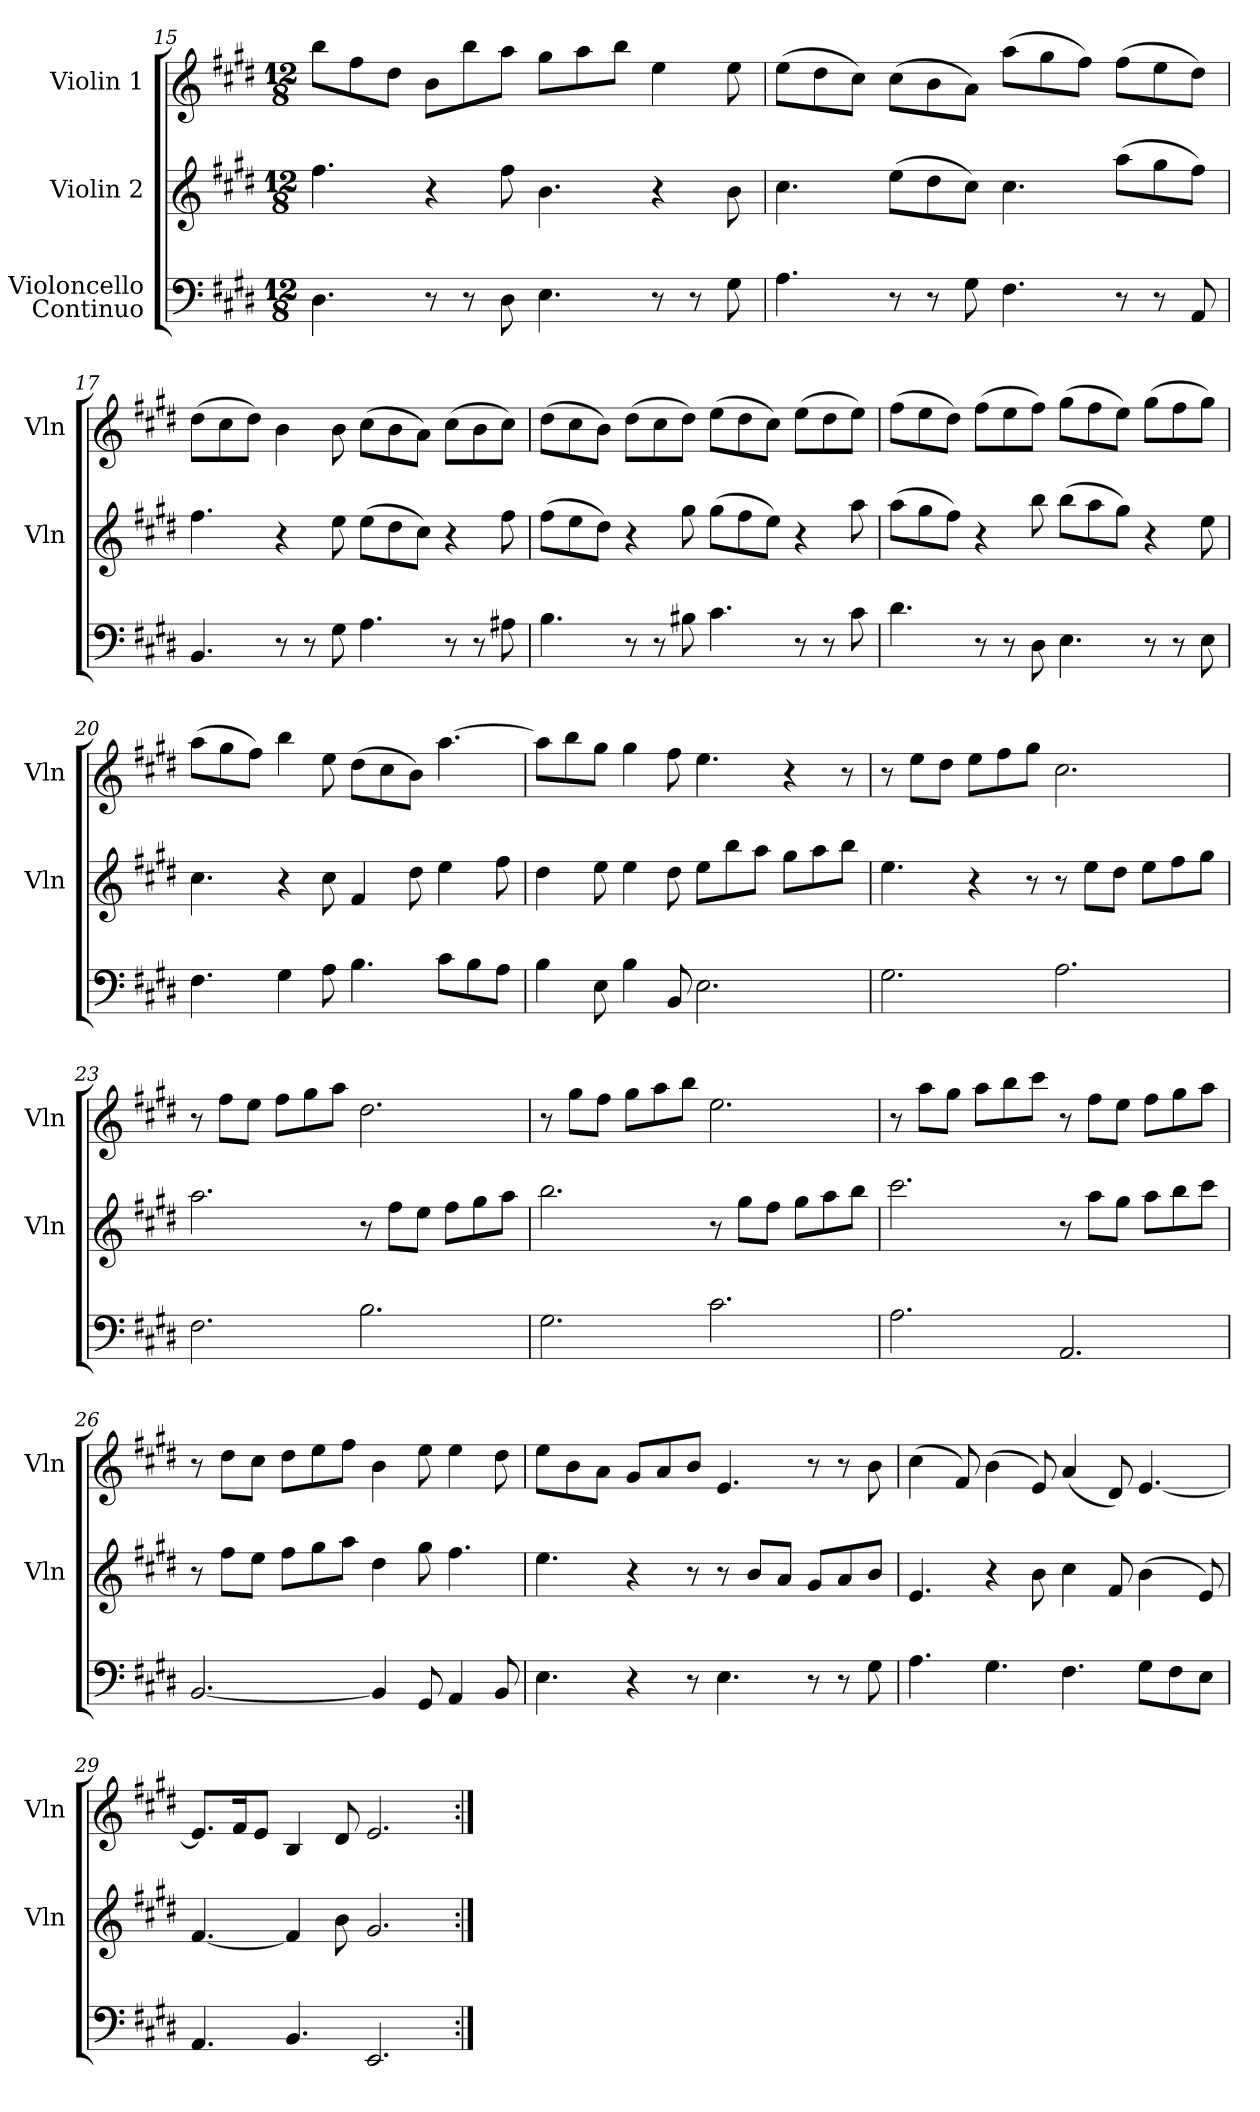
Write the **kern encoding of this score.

**kern	**kern	**kern
*part3	*part2	*part1
*staff3	*staff2	*staff1
*I"Violoncello\nContinuo	*I"Violin 2	*I"Violin 1
*	*I'Vln	*I'Vln
*clefF4	*clefG2	*clefG2
*k[f#c#g#d#]	*k[f#c#g#d#]	*k[f#c#g#d#]
*E:	*E:	*E:
*M12/8	*M12/8	*M12/8
=15	=15	=15
4.D#\	4.ff#\	8bb\L
.	.	8ff#\
.	.	8dd#\J
8r	4r	8b\L
8r	.	8bb\
8D#\	8ff#\	8aa\J
4.E\	4.b\	8gg#\L
.	.	8aa\
.	.	8bb\J
8r	4r	4ee\
8r	.	.
8G#\	8b\	8ee\
=16	=16	=16
4.A\	4.cc#\	(8ee\L
.	.	8dd#\
.	.	8cc#\J)
8r	(8ee\L	(8cc#\L
8r	8dd#\	8b\
8G#\	8cc#\J)	8a\J)
4.F#\	4.cc#\	(8aa\L
.	.	8gg#\
.	.	8ff#\J)
8r	(8aa\L	(8ff#\L
8r	8gg#\	8ee\
8AA/	8ff#\J)	8dd#\J)
=17	=17	=17
4.BB/	4.ff#\	(8dd#\L
.	.	8cc#\
.	.	8dd#\J)
8r	4r	4b\
8r	.	.
8G#\	8ee\	8b\
4.A\	(8ee\L	(8cc#\L
.	8dd#\	8b\
.	8cc#\J)	8a\J)
8r	4r	(8cc#\L
8r	.	8b\
8A#X\	8ff#\	8cc#\J)
=18	=18	=18
4.B\	(8ff#\L	(8dd#\L
.	8ee\	8cc#\
.	8dd#\J)	8b\J)
8r	4r	(8dd#\L
8r	.	8cc#\
8B#X\	8gg#\	8dd#\J)
4.c#\	(8gg#\L	(8ee\L
.	8ff#\	8dd#\
.	8ee\J)	8cc#\J)
8r	4r	(8ee\L
8r	.	8dd#\
8c#\	8aa\	8ee\J)
=19	=19	=19
4.d#\	(8aa\L	(8ff#\L
.	8gg#\	8ee\
.	8ff#\J)	8dd#\J)
8r	4r	(8ff#\L
8r	.	8ee\
8D#\	8bb\	8ff#\J)
4.E\	(8bb\L	(8gg#\L
.	8aa\	8ff#\
.	8gg#\J)	8ee\J)
8r	4r	(8gg#\L
8r	.	8ff#\
8E\	8ee\	8gg#\J)
=20	=20	=20
4.F#\	4.cc#\	(8aa\L
.	.	8gg#\
.	.	8ff#\J)
4G#\	4r	4bb\
8A\	8cc#\	8ee\
4.B\	4f#/	(8dd#\L
.	.	8cc#\
.	8dd#\	8b\J)
8c#\L	4ee\	[4.aa\
8B\	.	.
8A\J	8ff#\	.
=21	=21	=21
4B\	4dd#\	8aa\L]
.	.	8bb\
8E\	8ee\	8gg#\J
4B\	4ee\	4gg#\
8BB/	8dd#\	8ff#\
2.E\	8ee\L	4.ee\
.	8bb\	.
.	8aa\J	.
.	8gg#\L	4r
.	8aa\	.
.	8bb\J	8r
=22	=22	=22
2.G#\	4.ee\	8r
.	.	8ee\L
.	.	8dd#\J
.	4r	8ee\L
.	.	8ff#\
.	8r	8gg#\J
2.A\	8r	2.cc#\
.	8ee\L	.
.	8dd#\J	.
.	8ee\L	.
.	8ff#\	.
.	8gg#\J	.
=23	=23	=23
2.F#\	2.aa\	8r
.	.	8ff#\L
.	.	8ee\J
.	.	8ff#\L
.	.	8gg#\
.	.	8aa\J
2.B\	8r	2.dd#\
.	8ff#\L	.
.	8ee\J	.
.	8ff#\L	.
.	8gg#\	.
.	8aa\J	.
=24	=24	=24
2.G#\	2.bb\	8r
.	.	8gg#\L
.	.	8ff#\J
.	.	8gg#\L
.	.	8aa\
.	.	8bb\J
2.c#\	8r	2.ee\
.	8gg#\L	.
.	8ff#\J	.
.	8gg#\L	.
.	8aa\	.
.	8bb\J	.
=25	=25	=25
2.A\	2.ccc#\	8r
.	.	8aa\L
.	.	8gg#\J
.	.	8aa\L
.	.	8bb\
.	.	8ccc#\J
2.AA/	8r	8r
.	8aa\L	8ff#\L
.	8gg#\J	8ee\J
.	8aa\L	8ff#\L
.	8bb\	8gg#\
.	8ccc#\J	8aa\J
=26	=26	=26
[2.BB/	8r	8r
.	8ff#\L	8dd#\L
.	8ee\J	8cc#\J
.	8ff#\L	8dd#\L
.	8gg#\	8ee\
.	8aa\J	8ff#\J
4BB/]	4dd#\	4b\
8GG#/	8gg#\	8ee\
4AA/	4.ff#\	4ee\
8BB/	.	8dd#\
=27	=27	=27
4.E\	4.ee\	8ee\L
.	.	8b\
.	.	8a\J
4r	4r	8g#/L
.	.	8a/
8r	8r	8b/J
4.E\	8r	4.e/
.	8b/L	.
.	8a/J	.
8r	8g#/L	8r
8r	8a/	8r
8G#\	8b/J	8b\
=28	=28	=28
4.A\	4.e/	(4cc#\
.	.	8f#/)
4.G#\	4r	(4b\
.	8b\	8e/)
4.F#\	4cc#\	(4a/
.	8f#/	8d#/)
8G#\L	(4b\	[4.e/
8F#\	.	.
8E\J	8e/)	.
=29	=29	=29
4.AA/	[4.f#/	8.e/L]
.	.	16f#/K
.	.	8e/J
4.BB/	4f#/]	4B/
.	8b\	8d#/
2.EE/	2.g#/	2.e/
=:|!	=:|!	=:|!
*-	*-	*-
